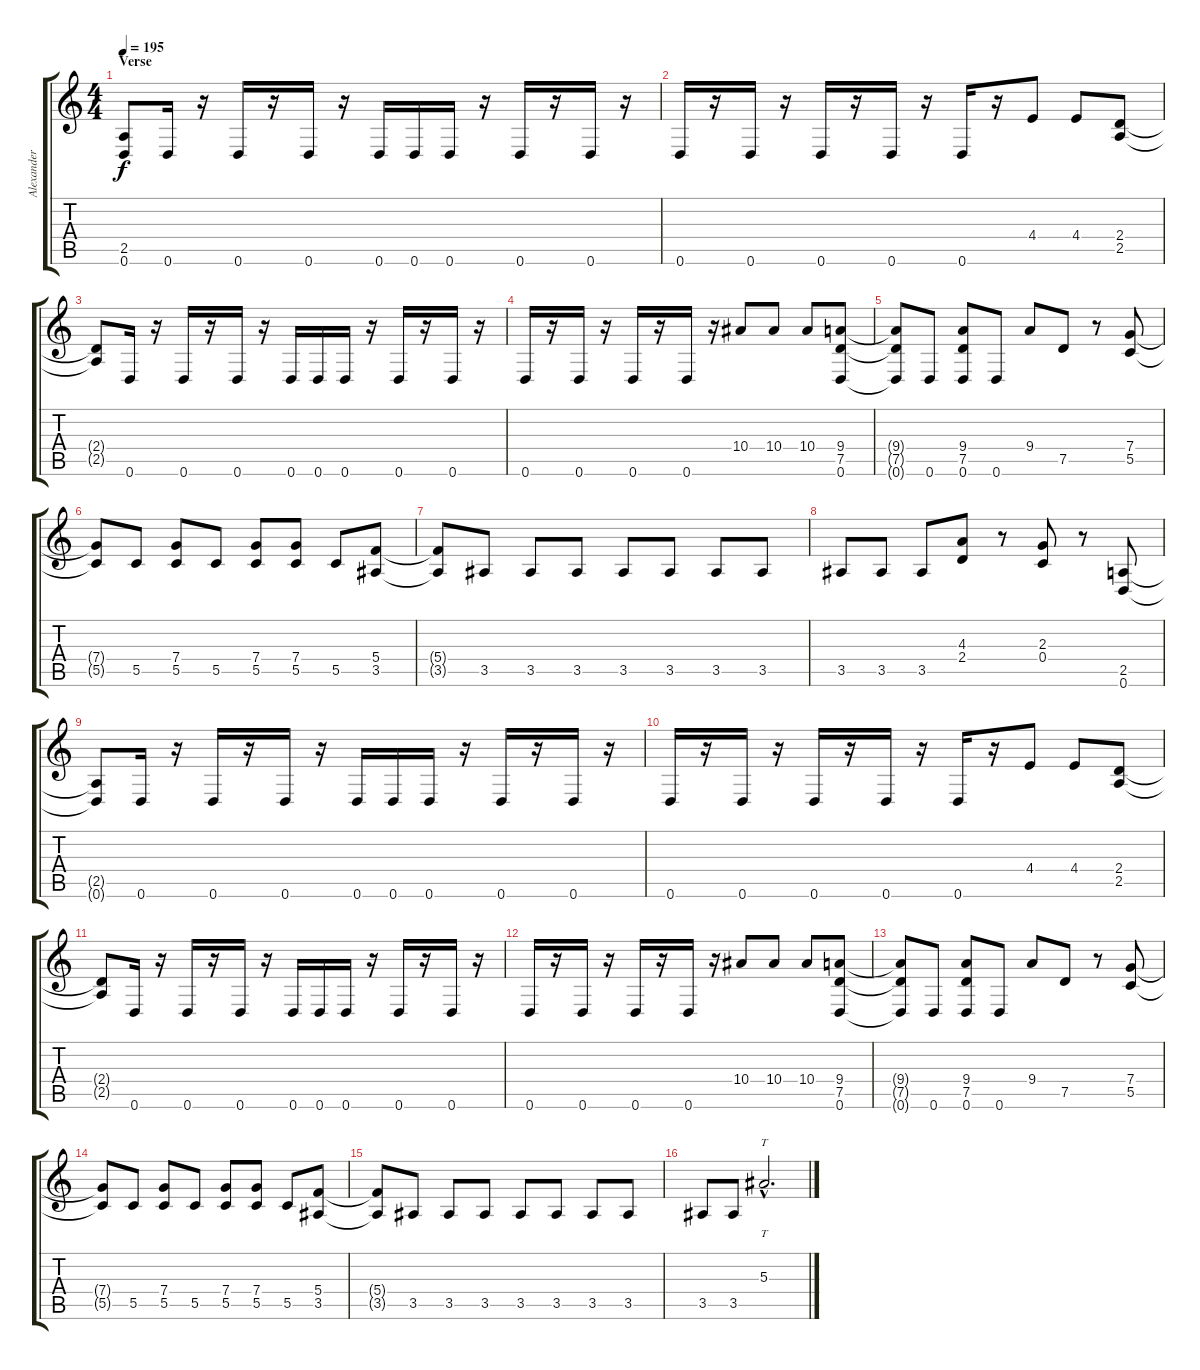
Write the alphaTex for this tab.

\track ("Alexander Kuoppala " "Alexander ") {instrument distortionguitar}
\staff {score tabs}
\tuning (D4 A3 F3 C3 G2 D2) {hide}
\ts (4 4)
\section ("" "Verse")
\tempo 195
\clef g2
\ks c
(2.5{t} 0.6{t}).8{dy f} 0.6.16 r.16 0.6.16 r.16 0.6.16 r.16 0.6.16 0.6.16 0.6.16 r.16 0.6.16 r.16 0.6.16 r.16 |
0.6.16 r.16 0.6.16 r.16 0.6.16 r.16 0.6.16 r.16 0.6.16 r.16 4.4.8 4.4.8 (2.4 2.5).8 |
(2.4{t} 2.5{t}).8 0.6.16 r.16 0.6.16 r.16 0.6.16 r.16 0.6.16 0.6.16 0.6.16 r.16 0.6.16 r.16 0.6.16 r.16 |
0.6.16 r.16 0.6.16 r.16 0.6.16 r.16 0.6.16 r.16 10.4.8 10.4.8 10.4.8 (9.4 7.5 0.6).8 |
(9.4{t} 7.5{t} 0.6{t}).8 0.6.8 (9.4 7.5 0.6).8 0.6.8 9.4.8 7.5.8 r.8 (7.4 5.5).8 |
(7.4{t} 5.5{t}).8 5.5.8 (7.4 5.5).8 5.5.8 (7.4 5.5).8 (7.4 5.5).8 5.5.8 (5.4 3.5).8 |
(5.4{t} 3.5{t}).8 3.5.8 3.5.8 3.5.8 3.5.8 3.5.8 3.5.8 3.5.8 |
3.5.8 3.5.8 3.5.8 (4.3 2.4).8 r.8 (2.3 0.4).8 r.8 (2.5 0.6).8 |
(2.5{t} 0.6{t}).8 0.6.16 r.16 0.6.16 r.16 0.6.16 r.16 0.6.16 0.6.16 0.6.16 r.16 0.6.16 r.16 0.6.16 r.16 |
0.6.16 r.16 0.6.16 r.16 0.6.16 r.16 0.6.16 r.16 0.6.16 r.16 4.4.8 4.4.8 (2.4 2.5).8 |
(2.4{t} 2.5{t}).8 0.6.16 r.16 0.6.16 r.16 0.6.16 r.16 0.6.16 0.6.16 0.6.16 r.16 0.6.16 r.16 0.6.16 r.16 |
0.6.16 r.16 0.6.16 r.16 0.6.16 r.16 0.6.16 r.16 10.4.8 10.4.8 10.4.8 (9.4 7.5 0.6).8 |
(9.4{t} 7.5{t} 0.6{t}).8 0.6.8 (9.4 7.5 0.6).8 0.6.8 9.4.8 7.5.8 r.8 (7.4 5.5).8 |
(7.4{t} 5.5{t}).8 5.5.8 (7.4 5.5).8 5.5.8 (7.4 5.5).8 (7.4 5.5).8 5.5.8 (5.4 3.5).8 |
(5.4{t} 3.5{t}).8 3.5.8 3.5.8 3.5.8 3.5.8 3.5.8 3.5.8 3.5.8 |
3.5.8 3.5.8 5.3{hac}.2{tt d}
